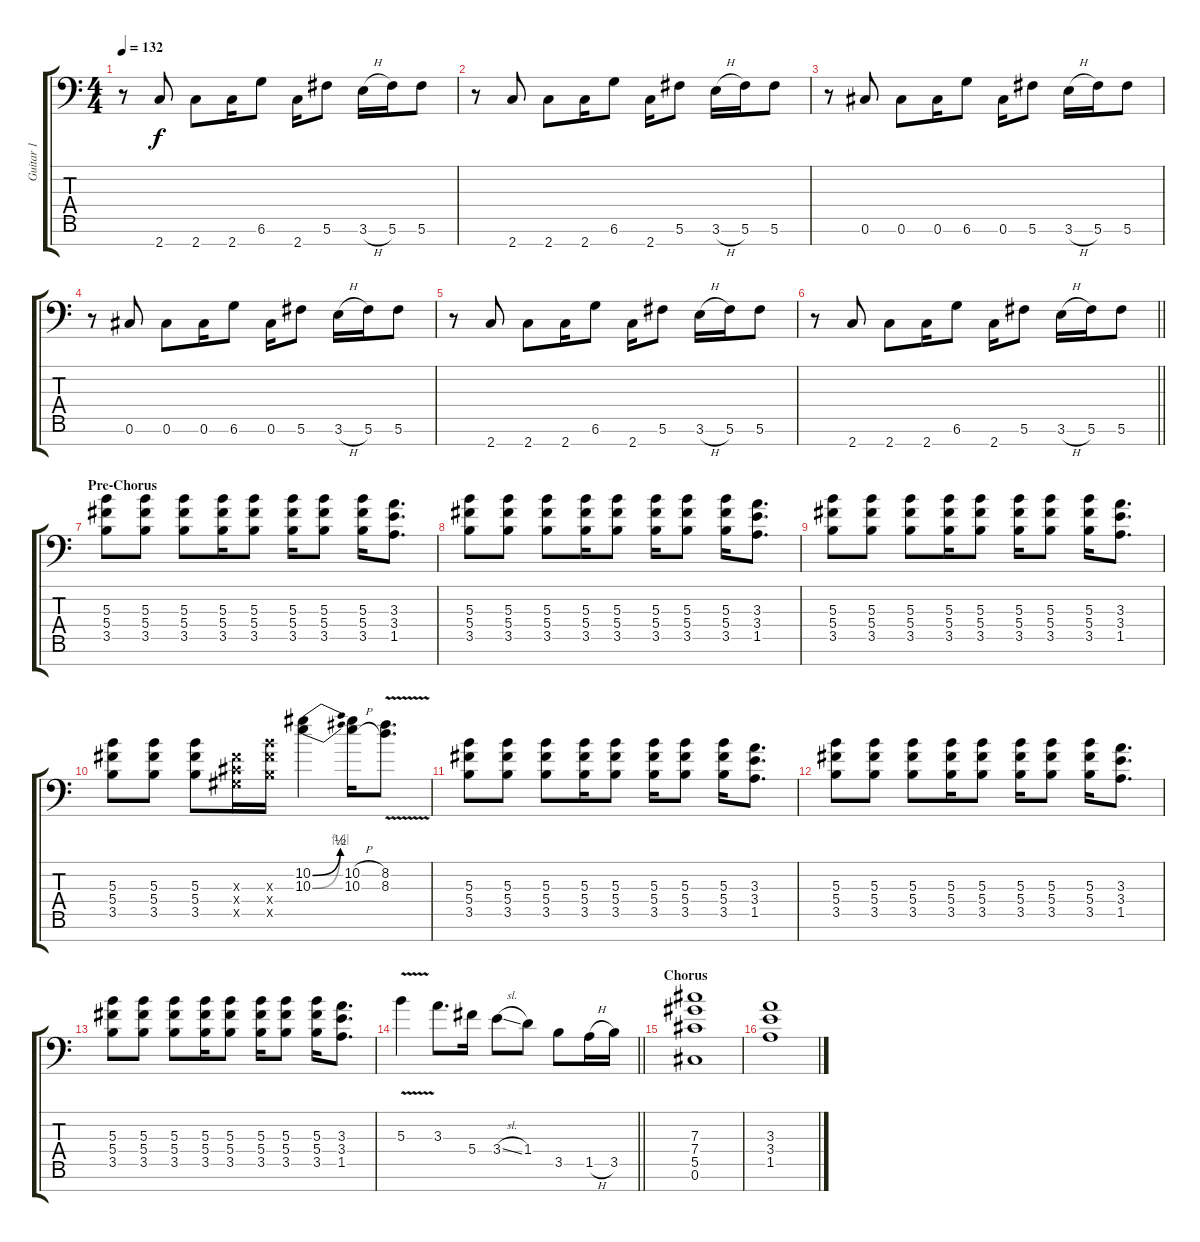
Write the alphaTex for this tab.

\track ("Guitar 1" "Guitar 1") {instrument overdrivenguitar}
\staff {score tabs}
\tuning (Eb4 Bb3 Gb3 Db3 Ab2 Db2 Bb1) {hide}
\ts (4 4)
\tempo 132
\clef f4
\ks c
r.8{dy f} 2.7.8 2.7.8 2.7.16 6.6.8 2.7.16 5.6.8 3.6{h}.16 5.6.16 5.6.8 |
r.8 2.7.8 2.7.8 2.7.16 6.6.8 2.7.16 5.6.8 3.6{h}.16 5.6.16 5.6.8 |
r.8 0.6.8 0.6.8 0.6.16 6.6.8 0.6.16 5.6.8 3.6{h}.16 5.6.16 5.6.8 |
r.8 0.6.8 0.6.8 0.6.16 6.6.8 0.6.16 5.6.8 3.6{h}.16 5.6.16 5.6.8 |
r.8 2.7.8 2.7.8 2.7.16 6.6.8 2.7.16 5.6.8 3.6{h}.16 5.6.16 5.6.8 |
\barLineRight lightlight
r.8 2.7.8 2.7.8 2.7.16 6.6.8 2.7.16 5.6.8 3.6{h}.16 5.6.16 5.6.8 |
\section ("" "Pre-Chorus")
(5.3 5.4 3.5).8 (5.3 5.4 3.5).8 (5.3 5.4 3.5).8 (5.3 5.4 3.5).16 (5.3 5.4 3.5).8 (5.3 5.4 3.5).16 (5.3 5.4 3.5).8 (5.3 5.4 3.5).16 (3.3 3.4 1.5).8{d} |
(5.3 5.4 3.5).8 (5.3 5.4 3.5).8 (5.3 5.4 3.5).8 (5.3 5.4 3.5).16 (5.3 5.4 3.5).8 (5.3 5.4 3.5).16 (5.3 5.4 3.5).8 (5.3 5.4 3.5).16 (3.3 3.4 1.5).8{d} |
(5.3 5.4 3.5).8 (5.3 5.4 3.5).8 (5.3 5.4 3.5).8 (5.3 5.4 3.5).16 (5.3 5.4 3.5).8 (5.3 5.4 3.5).16 (5.3 5.4 3.5).8 (5.3 5.4 3.5).16 (3.3 3.4 1.5).8{d} |
(5.3 5.4 3.5).8 (5.3 5.4 3.5).8 (5.3 5.4 3.5).8 (0.3{x} 0.4{x} 0.5{x}).16 (5.3{x} 5.4{x} 3.5{x}).16 (10.2{be (bend 0 0 60 2)} 10.3{be (bend 0 0 60 4)}).4 (10.2{h} 10.3{h}).16 (8.2 8.3{v}).8{d} |
(5.3 5.4 3.5).8 (5.3 5.4 3.5).8 (5.3 5.4 3.5).8 (5.3 5.4 3.5).16 (5.3 5.4 3.5).8 (5.3 5.4 3.5).16 (5.3 5.4 3.5).8 (5.3 5.4 3.5).16 (3.3 3.4 1.5).8{d} |
(5.3 5.4 3.5).8 (5.3 5.4 3.5).8 (5.3 5.4 3.5).8 (5.3 5.4 3.5).16 (5.3 5.4 3.5).8 (5.3 5.4 3.5).16 (5.3 5.4 3.5).8 (5.3 5.4 3.5).16 (3.3 3.4 1.5).8{d} |
(5.3 5.4 3.5).8 (5.3 5.4 3.5).8 (5.3 5.4 3.5).8 (5.3 5.4 3.5).16 (5.3 5.4 3.5).8 (5.3 5.4 3.5).16 (5.3 5.4 3.5).8 (5.3 5.4 3.5).16 (3.3 3.4 1.5).8{d} |
\barLineRight lightlight
5.3{v}.4 3.3.8{d} 5.4.16 3.4{sl}.8 1.4.8 3.5.8 1.5{h}.16 3.5.16 |
\section ("" "Chorus")
(7.3 7.4 5.5 0.6).1 |
(3.3 3.4 1.5).1
